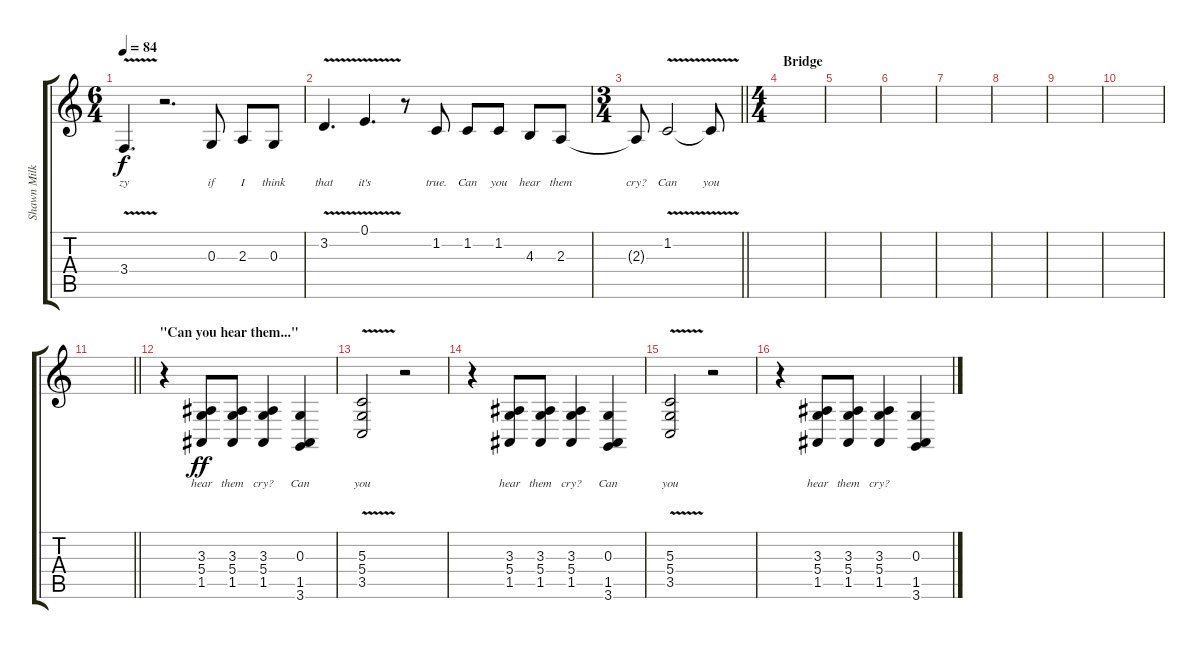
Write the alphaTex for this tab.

\track ("Shawn Milke [Vocals]" "Shawn Milk") {instrument clarinet}
\staff {score tabs}
\tuning (E4 B3 G3 D3 A2 E2) {hide}
\ts (6 4)
\tempo 84
\clef g2
\ks c
3.4{v}.4{d lyrics (0 "zy") lyrics (1 "") lyrics (2 "") lyrics (3 "") lyrics (4 "") dy f} r.2{d} 0.3.8{lyrics (0 "if") lyrics (1 "") lyrics (2 "") lyrics (3 "") lyrics (4 "")} 2.3.8{lyrics (0 "I") lyrics (1 "") lyrics (2 "") lyrics (3 "") lyrics (4 "")} 0.3.8{lyrics (0 "think") lyrics (1 "") lyrics (2 "") lyrics (3 "") lyrics (4 "")} |
3.2{v}.4{d lyrics (0 "that") lyrics (1 "") lyrics (2 "") lyrics (3 "") lyrics (4 "")} 0.1{v}.4{d lyrics (0 "it's") lyrics (1 "") lyrics (2 "") lyrics (3 "") lyrics (4 "")} r.8 1.2.8{lyrics (0 "true.") lyrics (1 "") lyrics (2 "") lyrics (3 "") lyrics (4 "")} 1.2.8{lyrics (0 "Can") lyrics (1 "") lyrics (2 "") lyrics (3 "") lyrics (4 "")} 1.2.8{lyrics (0 "you") lyrics (1 "") lyrics (2 "") lyrics (3 "") lyrics (4 "")} 4.3.8{lyrics (0 "hear") lyrics (1 "") lyrics (2 "") lyrics (3 "") lyrics (4 "")} 2.3.8{lyrics (0 "them") lyrics (1 "") lyrics (2 "") lyrics (3 "") lyrics (4 "")} |
\ts (3 4)
\barLineRight lightlight
2.3{t}.8{lyrics (0 "cry?") lyrics (1 "") lyrics (2 "") lyrics (3 "") lyrics (4 "")} 1.2{v}.2{lyrics (0 "Can") lyrics (1 "") lyrics (2 "") lyrics (3 "") lyrics (4 "")} 1.2{t}.8{lyrics (0 "you") lyrics (1 "") lyrics (2 "") lyrics (3 "") lyrics (4 "")} |
\ts (4 4)
\section ("" "Bridge")
|
|
|
|
|
|
|
\barLineRight lightlight
|
\section ("" "\"Can you hear them...\"")
r.4 (3.3 5.4 1.5).8{lyrics (0 "hear") lyrics (1 "") lyrics (2 "") lyrics (3 "") lyrics (4 "") dy ff volume 8 balance 6} (3.3 5.4 1.5).8{lyrics (0 "them") lyrics (1 "") lyrics (2 "") lyrics (3 "") lyrics (4 "")} (3.3 5.4 1.5).4{lyrics (0 "cry?") lyrics (1 "") lyrics (2 "") lyrics (3 "") lyrics (4 "")} (0.3 1.5 3.6).4{lyrics (0 "Can") lyrics (1 "") lyrics (2 "") lyrics (3 "") lyrics (4 "")} |
(5.3{v} 5.4 3.5).2{lyrics (0 "you") lyrics (1 "") lyrics (2 "") lyrics (3 "") lyrics (4 "")} r.2 |
r.4 (3.3 5.4 1.5).8{lyrics (0 "hear") lyrics (1 "") lyrics (2 "") lyrics (3 "") lyrics (4 "")} (3.3 5.4 1.5).8{lyrics (0 "them") lyrics (1 "") lyrics (2 "") lyrics (3 "") lyrics (4 "")} (3.3 5.4 1.5).4{lyrics (0 "cry?") lyrics (1 "") lyrics (2 "") lyrics (3 "") lyrics (4 "")} (0.3 1.5 3.6).4{lyrics (0 "Can") lyrics (1 "") lyrics (2 "") lyrics (3 "") lyrics (4 "")} |
(5.3{v} 5.4 3.5).2{lyrics (0 "you") lyrics (1 "") lyrics (2 "") lyrics (3 "") lyrics (4 "")} r.2 |
r.4 (3.3 5.4 1.5).8{lyrics (0 "hear") lyrics (1 "") lyrics (2 "") lyrics (3 "") lyrics (4 "")} (3.3 5.4 1.5).8{lyrics (0 "them") lyrics (1 "") lyrics (2 "") lyrics (3 "") lyrics (4 "")} (3.3 5.4 1.5).4{lyrics (0 "cry?") lyrics (1 "") lyrics (2 "") lyrics (3 "") lyrics (4 "")} (0.3 1.5 3.6).4
